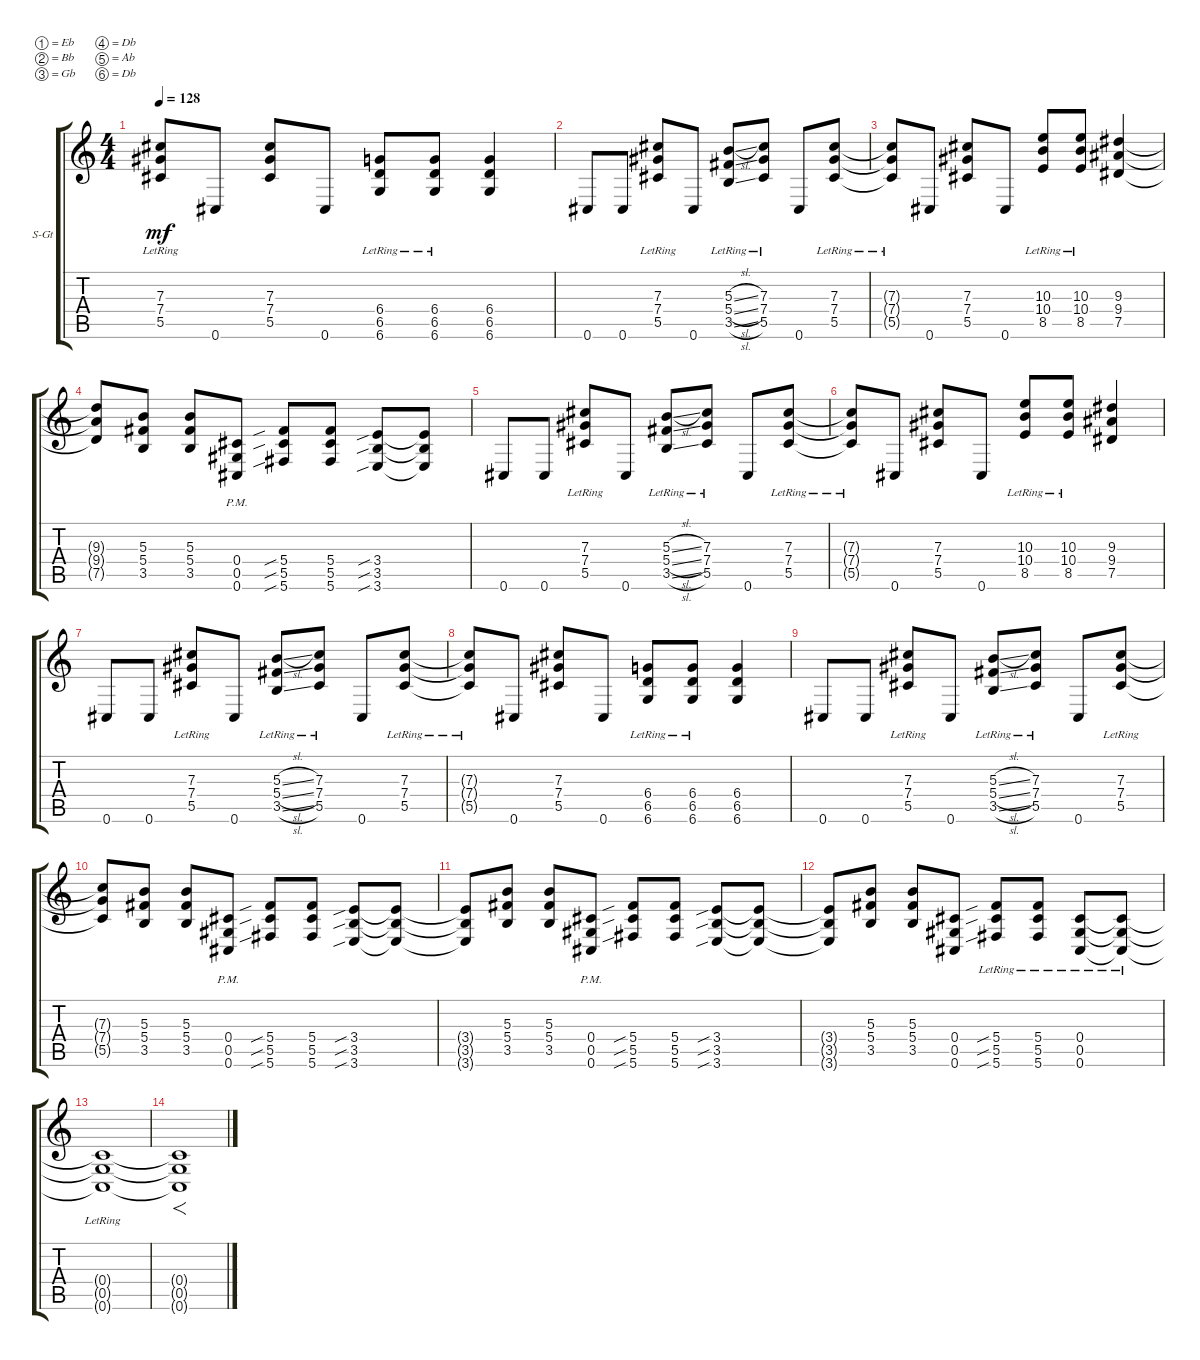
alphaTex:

\defaultSystemsLayout 4
\bracketExtendMode groupsimilarinstruments
\firstSystemTrackNameOrientation horizontal
\otherSystemsTrackNameOrientation horizontal
\track ("Mike Brown" "S-Gt") {solo instrument acousticguitarsteel}
\staff {score tabs}
\tuning (Eb4 Bb3 Gb3 Db3 Ab2 Db2)
\ts (4 4)
\tempo 128
\clef g2
\ks c
(5.5{lr t} 7.4{lr t} 7.3{lr t}).8{dy mf} 0.6.8 (5.5 7.4 7.3).8 0.6.8 (6.4{lr} 6.5{lr} 6.6).8 (6.5{lr} 6.4{lr} 6.6).8 (6.5 6.4 6.6).4 |
0.6.8 0.6.8 (5.5{lr} 7.4{lr} 7.3{lr}).8 0.6.8 (3.5{sl lr} 5.4{sl lr} 5.3{sl lr}).8 (7.3{lr} 7.4{lr} 5.5{lr}).8 0.6.8 (5.5{lr} 7.4{lr} 7.3{lr}).8 |
(5.5{lr t} 7.4{lr t} 7.3{lr t}).8 0.6.8 (5.5 7.4 7.3).8 0.6.8 (10.3{lr} 10.4{lr} 8.5{lr}).8 (8.5{lr} 10.4{lr} 10.3{lr}).8 (7.5 9.4 9.3).4 |
(7.5{t} 9.4{t} 9.3{t}).8 (3.5 5.4 5.3).8 (3.5 5.4 5.3).8 (0.5{pm} 0.4{pm} 0.6{pm}).8 (5.6{sib} 5.5{sib} 5.4{sib}).8 (5.4 5.5 5.6).8 (3.6{sib} 3.5{sib} 3.4{sib}).8 (3.4{t} 3.5{t} 3.6{t}).8 |
0.6.8 0.6.8 (5.5{lr} 7.4{lr} 7.3{lr}).8 0.6.8 (3.5{sl lr} 5.4{sl lr} 5.3{sl lr}).8 (7.3{lr} 7.4{lr} 5.5{lr}).8 0.6.8 (5.5{lr} 7.4{lr} 7.3{lr}).8 |
(5.5{lr t} 7.4{lr t} 7.3{lr t}).8 0.6.8 (5.5 7.4 7.3).8 0.6.8 (10.3{lr} 10.4{lr} 8.5{lr}).8 (8.5{lr} 10.4{lr} 10.3{lr}).8 (7.5 9.4 9.3).4 |
0.6.8 0.6.8 (5.5{lr} 7.4{lr} 7.3{lr}).8 0.6.8 (3.5{sl lr} 5.4{sl lr} 5.3{sl lr}).8 (7.3{lr} 7.4{lr} 5.5{lr}).8 0.6.8 (5.5{lr} 7.4{lr} 7.3{lr}).8 |
(5.5{lr t} 7.4{lr t} 7.3{lr t}).8 0.6.8 (5.5 7.4 7.3).8 0.6.8 (6.4{lr} 6.5{lr} 6.6).8 (6.5{lr} 6.4{lr} 6.6).8 (6.5 6.4 6.6).4 |
0.6.8 0.6.8 (5.5{lr} 7.4{lr} 7.3{lr}).8 0.6.8 (3.5{sl lr} 5.4{sl lr} 5.3{sl lr}).8 (7.3{lr} 7.4{lr} 5.5{lr}).8 0.6.8 (5.5{lr} 7.4{lr} 7.3{lr}).8 |
(5.5{t} 7.4{t} 7.3{t}).8 (3.5 5.4 5.3).8 (3.5 5.4 5.3).8 (0.5{pm} 0.4{pm} 0.6{pm}).8 (5.6{sib} 5.5{sib} 5.4{sib}).8 (5.4 5.5 5.6).8 (3.6{sib} 3.5{sib} 3.4{sib}).8 (3.4{t} 3.5{t} 3.6{t}).8 |
(3.5{t} 3.4{t} 3.6{t}).8 (3.5 5.4 5.3).8 (3.5 5.4 5.3).8 (0.5{pm} 0.4{pm} 0.6{pm}).8 (5.6{sib} 5.5{sib} 5.4{sib}).8 (5.4 5.5 5.6).8 (3.6{sib} 3.5{sib} 3.4{sib}).8 (3.4{t} 3.5{t} 3.6{t}).8 |
(3.5{t} 3.4{t} 3.6{t}).8 (3.5 5.4 5.3).8 (3.5 5.4 5.3).8 (0.5 0.4 0.6).8 (5.6{sib lr} 5.5{sib lr} 5.4{sib lr}).8 (5.4{lr} 5.5{lr} 5.6{lr}).8 (0.6{lr} 0.5{lr} 0.4{lr}).8 (0.4{lr t} 0.5{t} 0.6{t}).8 |
(0.4{lr t} 0.5{t} 0.6{t}).1 |
(0.6{t} 0.5{t} 0.4{t}).1{f}
